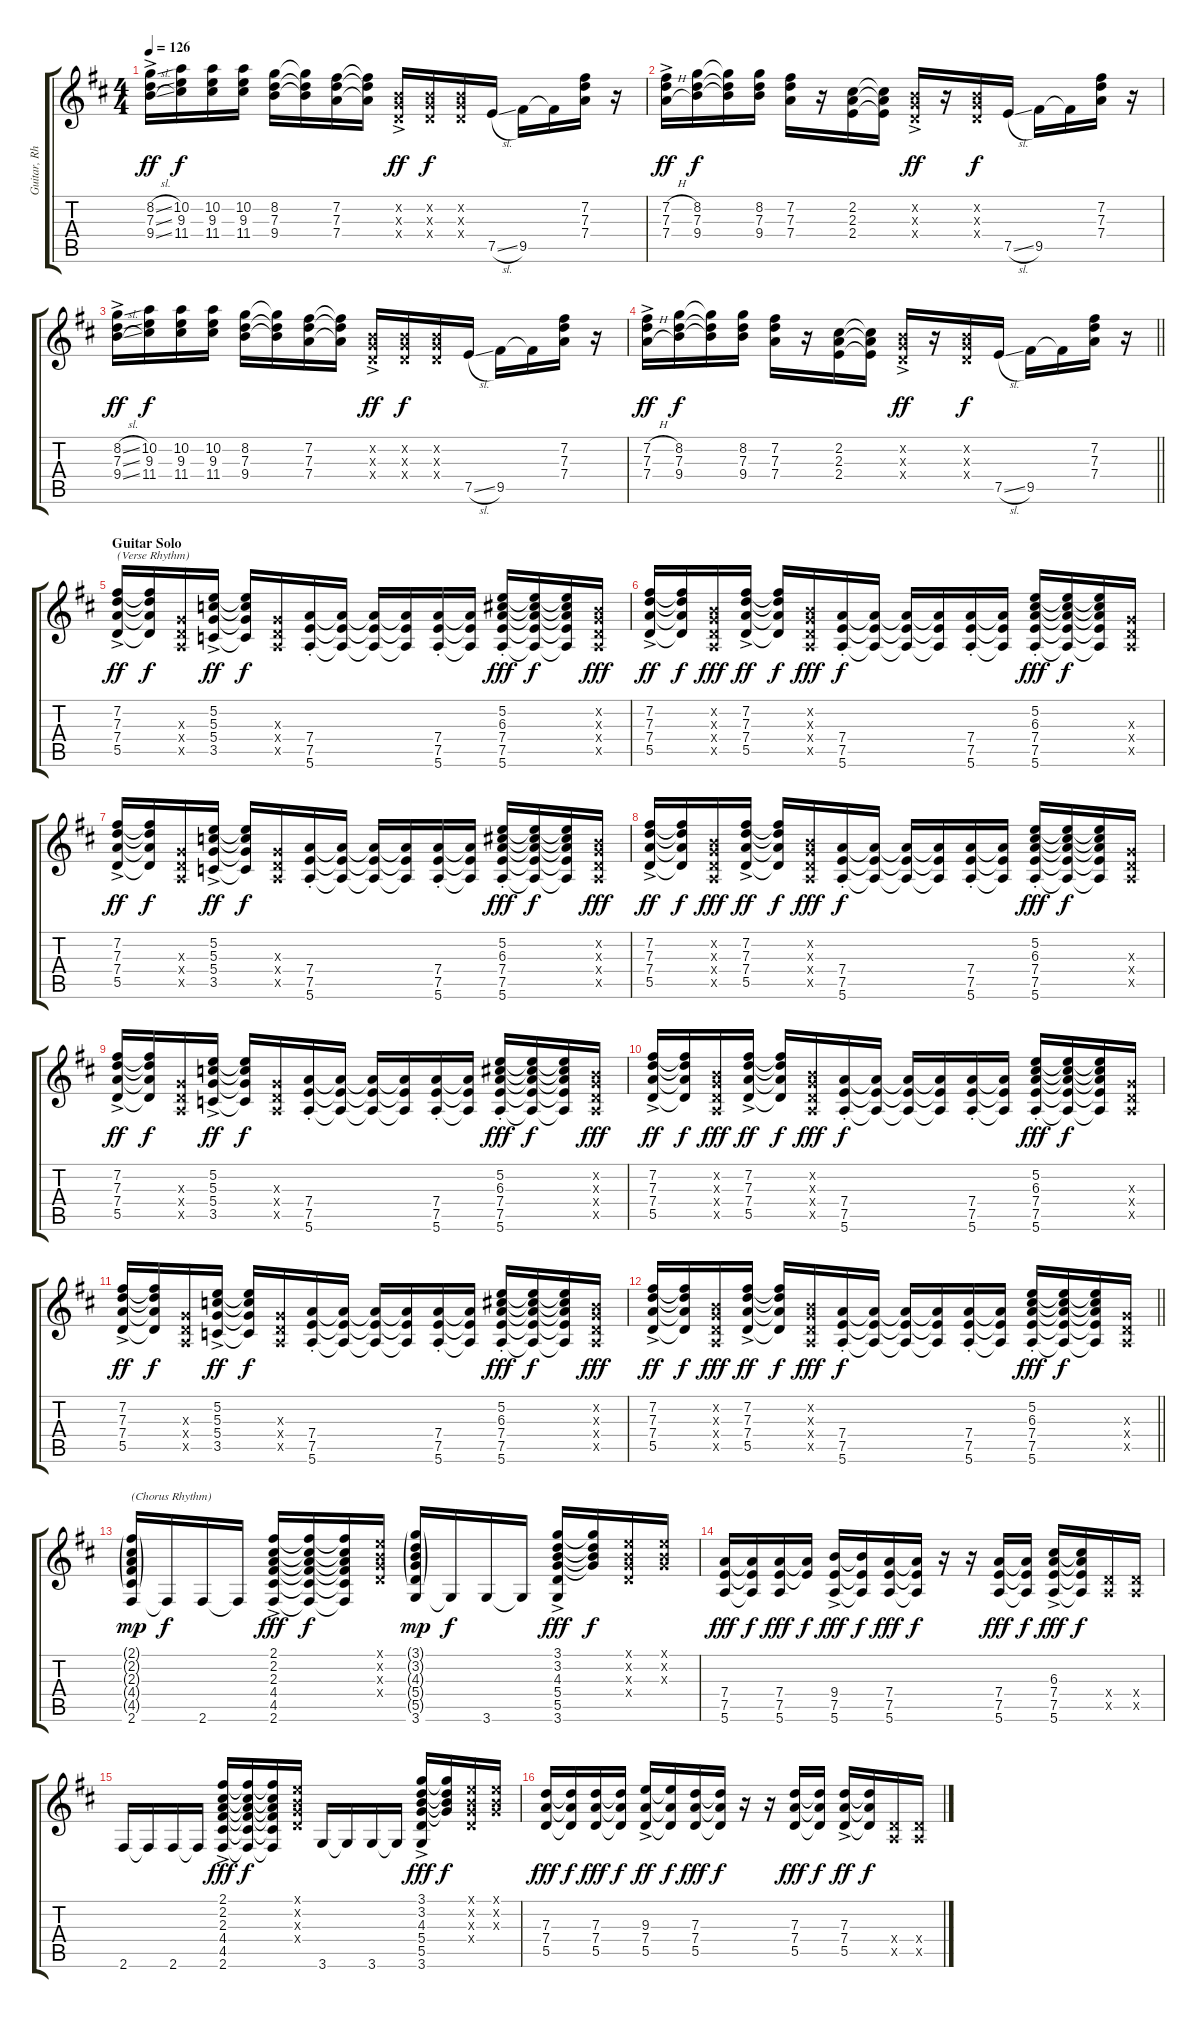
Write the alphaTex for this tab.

\track ("Guitar, Rhythm" "Guitar, Rh") {instrument overdrivenguitar}
\staff {score tabs}
\tuning (E4 B3 G3 D3 A2 E2) {hide}
\ts (4 4)
\tempo 126
\clef g2
\ks d
(8.2{sl ac} 7.3{sl ac} 9.4{sl ac}).16{dy ff} (10.2 9.3 11.4).16{dy f} (10.2 9.3 11.4).16 (10.2 9.3 11.4).16 (8.2 7.3 9.4).16 (8.2{t} 7.3{t} 9.4{t}).16 (7.2 7.3 7.4).16 (7.2{t} 7.3{t} 7.4{t}).16 (0.2{ac x} 0.3{ac x} 0.4{ac x}).16{dy ff} (0.2{x} 0.3{x} 0.4{x}).16{dy f} (0.2{x} 0.3{x} 0.4{x}).16 7.5{sl}.16 9.5.16 9.5{t}.16 (7.2 7.3 7.4).16 r.16 |
(7.2{h ac} 7.3{ac} 7.4{h ac}).16{dy ff} (8.2 7.3 9.4).16{dy f} (8.2{t} 7.3{t} 9.4{t}).16 (8.2 7.3 9.4).16 (7.2 7.3 7.4).16 r.16 (2.2 2.3 2.4).16 (2.2{t} 2.3{t} 2.4{t}).16 (0.2{ac x} 0.3{ac x} 0.4{ac x}).16{dy ff} r.16 (0.2{x} 0.3{x} 0.4{x}).16{dy f} 7.5{sl}.16 9.5.16 9.5{t}.16 (7.2 7.3 7.4).16 r.16 |
(8.2{sl ac} 7.3{sl ac} 9.4{sl ac}).16{dy ff} (10.2 9.3 11.4).16{dy f} (10.2 9.3 11.4).16 (10.2 9.3 11.4).16 (8.2 7.3 9.4).16 (8.2{t} 7.3{t} 9.4{t}).16 (7.2 7.3 7.4).16 (7.2{t} 7.3{t} 7.4{t}).16 (0.2{ac x} 0.3{ac x} 0.4{ac x}).16{dy ff} (0.2{x} 0.3{x} 0.4{x}).16{dy f} (0.2{x} 0.3{x} 0.4{x}).16 7.5{sl}.16 9.5.16 9.5{t}.16 (7.2 7.3 7.4).16 r.16 |
\barLineRight lightlight
(7.2{h ac} 7.3{ac} 7.4{h ac}).16{dy ff} (8.2 7.3 9.4).16{dy f} (8.2{t} 7.3{t} 9.4{t}).16 (8.2 7.3 9.4).16 (7.2 7.3 7.4).16 r.16 (2.2 2.3 2.4).16 (2.2{t} 2.3{t} 2.4{t}).16 (0.2{ac x} 0.3{ac x} 0.4{ac x}).16{dy ff} r.16 (0.2{x} 0.3{x} 0.4{x}).16{dy f} 7.5{sl}.16 9.5.16 9.5{t}.16 (7.2 7.3 7.4).16 r.16 |
\section ("" "Guitar Solo")
(7.2{ac} 7.3{ac} 7.4{ac} 5.5{ac}).16{txt "(Verse Rhythm)" dy ff} (7.2{t} 7.3{t} 7.4{t} 5.5{t}).16{dy f} (0.3{x} 0.4{x} 0.5{x}).16 (5.2 5.3{ac} 5.4{ac} 3.5{ac}).16{dy ff} (5.2{t} 5.3{t} 5.4{t} 3.5{t}).16{dy f} (0.3{x} 0.4{x} 0.5{x}).16 (7.4{st} 7.5{st} 5.6).16 (7.4{t} 7.5{t} 5.6{t}).16 (7.4{t} 7.5{t} 5.6{t}).16 (7.4{t} 7.5{t} 5.6{t}).16 (7.4{st} 7.5{st} 5.6).16 (7.4{t} 7.5{t} 5.6{t}).16 (5.2 6.3{st} 7.4{st} 7.5{st} 5.6).16{dy fff} (5.2{t} 6.3{t} 7.4{t} 7.5{t} 5.6{t}).16{dy f} (5.2{t} 6.3{t} 7.4{t} 7.5{t} 5.6{t}).16 (0.2{x} 0.3{x} 0.4{x} 0.5{x}).16{dy fff} |
(7.2{ac} 7.3{ac} 7.4{ac} 5.5{ac}).16{dy ff} (7.2{t} 7.3{t} 7.4{t} 5.5{t}).16{dy f} (0.2{x} 0.3{x} 0.4{x} 0.5{x}).16{dy fff} (7.2{ac} 7.3{ac} 7.4{ac} 5.5{ac}).16{dy ff} (7.2{t} 7.3{t} 7.4{t} 5.5{t}).16{dy f} (0.2{x} 0.3{x} 0.4{x} 0.5{x}).16{dy fff} (7.4{st} 7.5{st} 5.6).16{dy f} (7.4{t} 7.5{t} 5.6{t}).16 (7.4{t} 7.5{t} 5.6{t}).16 (7.4{t} 7.5{t} 5.6{t}).16 (7.4{st} 7.5{st} 5.6).16 (7.4{t} 7.5{t} 5.6{t}).16 (5.2 6.3{st} 7.4{st} 7.5{st} 5.6).16{dy fff} (5.2{t} 6.3{t} 7.4{t} 7.5{t} 5.6{t}).16{dy f} (5.2{t} 6.3{t} 7.4{t} 7.5{t} 5.6{t}).16 (0.3{x} 0.4{x} 0.5{x}).16 |
(7.2{ac} 7.3{ac} 7.4{ac} 5.5{ac}).16{dy ff} (7.2{t} 7.3{t} 7.4{t} 5.5{t}).16{dy f} (0.3{x} 0.4{x} 0.5{x}).16 (5.2 5.3{ac} 5.4{ac} 3.5{ac}).16{dy ff} (5.2{t} 5.3{t} 5.4{t} 3.5{t}).16{dy f} (0.3{x} 0.4{x} 0.5{x}).16 (7.4{st} 7.5{st} 5.6).16 (7.4{t} 7.5{t} 5.6{t}).16 (7.4{t} 7.5{t} 5.6{t}).16 (7.4{t} 7.5{t} 5.6{t}).16 (7.4{st} 7.5{st} 5.6).16 (7.4{t} 7.5{t} 5.6{t}).16 (5.2 6.3{st} 7.4{st} 7.5{st} 5.6).16{dy fff} (5.2{t} 6.3{t} 7.4{t} 7.5{t} 5.6{t}).16{dy f} (5.2{t} 6.3{t} 7.4{t} 7.5{t} 5.6{t}).16 (0.2{x} 0.3{x} 0.4{x} 0.5{x}).16{dy fff} |
(7.2{ac} 7.3{ac} 7.4{ac} 5.5{ac}).16{dy ff} (7.2{t} 7.3{t} 7.4{t} 5.5{t}).16{dy f} (0.2{x} 0.3{x} 0.4{x} 0.5{x}).16{dy fff} (7.2{ac} 7.3{ac} 7.4{ac} 5.5{ac}).16{dy ff} (7.2{t} 7.3{t} 7.4{t} 5.5{t}).16{dy f} (0.2{x} 0.3{x} 0.4{x} 0.5{x}).16{dy fff} (7.4{st} 7.5{st} 5.6).16{dy f} (7.4{t} 7.5{t} 5.6{t}).16 (7.4{t} 7.5{t} 5.6{t}).16 (7.4{t} 7.5{t} 5.6{t}).16 (7.4{st} 7.5{st} 5.6).16 (7.4{t} 7.5{t} 5.6{t}).16 (5.2 6.3{st} 7.4{st} 7.5{st} 5.6).16{dy fff} (5.2{t} 6.3{t} 7.4{t} 7.5{t} 5.6{t}).16{dy f} (5.2{t} 6.3{t} 7.4{t} 7.5{t} 5.6{t}).16 (0.3{x} 0.4{x} 0.5{x}).16 |
(7.2{ac} 7.3{ac} 7.4{ac} 5.5{ac}).16{dy ff} (7.2{t} 7.3{t} 7.4{t} 5.5{t}).16{dy f} (0.3{x} 0.4{x} 0.5{x}).16 (5.2 5.3{ac} 5.4{ac} 3.5{ac}).16{dy ff} (5.2{t} 5.3{t} 5.4{t} 3.5{t}).16{dy f} (0.3{x} 0.4{x} 0.5{x}).16 (7.4{st} 7.5{st} 5.6).16 (7.4{t} 7.5{t} 5.6{t}).16 (7.4{t} 7.5{t} 5.6{t}).16 (7.4{t} 7.5{t} 5.6{t}).16 (7.4{st} 7.5{st} 5.6).16 (7.4{t} 7.5{t} 5.6{t}).16 (5.2 6.3{st} 7.4{st} 7.5{st} 5.6).16{dy fff} (5.2{t} 6.3{t} 7.4{t} 7.5{t} 5.6{t}).16{dy f} (5.2{t} 6.3{t} 7.4{t} 7.5{t} 5.6{t}).16 (0.2{x} 0.3{x} 0.4{x} 0.5{x}).16{dy fff} |
(7.2{ac} 7.3{ac} 7.4{ac} 5.5{ac}).16{dy ff} (7.2{t} 7.3{t} 7.4{t} 5.5{t}).16{dy f} (0.2{x} 0.3{x} 0.4{x} 0.5{x}).16{dy fff} (7.2{ac} 7.3{ac} 7.4{ac} 5.5{ac}).16{dy ff} (7.2{t} 7.3{t} 7.4{t} 5.5{t}).16{dy f} (0.2{x} 0.3{x} 0.4{x} 0.5{x}).16{dy fff} (7.4{st} 7.5{st} 5.6).16{dy f} (7.4{t} 7.5{t} 5.6{t}).16 (7.4{t} 7.5{t} 5.6{t}).16 (7.4{t} 7.5{t} 5.6{t}).16 (7.4{st} 7.5{st} 5.6).16 (7.4{t} 7.5{t} 5.6{t}).16 (5.2 6.3{st} 7.4{st} 7.5{st} 5.6).16{dy fff} (5.2{t} 6.3{t} 7.4{t} 7.5{t} 5.6{t}).16{dy f} (5.2{t} 6.3{t} 7.4{t} 7.5{t} 5.6{t}).16 (0.3{x} 0.4{x} 0.5{x}).16 |
(7.2{ac} 7.3{ac} 7.4{ac} 5.5{ac}).16{dy ff} (7.2{t} 7.3{t} 7.4{t} 5.5{t}).16{dy f} (0.3{x} 0.4{x} 0.5{x}).16 (5.2 5.3{ac} 5.4{ac} 3.5{ac}).16{dy ff} (5.2{t} 5.3{t} 5.4{t} 3.5{t}).16{dy f} (0.3{x} 0.4{x} 0.5{x}).16 (7.4{st} 7.5{st} 5.6).16 (7.4{t} 7.5{t} 5.6{t}).16 (7.4{t} 7.5{t} 5.6{t}).16 (7.4{t} 7.5{t} 5.6{t}).16 (7.4{st} 7.5{st} 5.6).16 (7.4{t} 7.5{t} 5.6{t}).16 (5.2 6.3{st} 7.4{st} 7.5{st} 5.6).16{dy fff} (5.2{t} 6.3{t} 7.4{t} 7.5{t} 5.6{t}).16{dy f} (5.2{t} 6.3{t} 7.4{t} 7.5{t} 5.6{t}).16 (0.2{x} 0.3{x} 0.4{x} 0.5{x}).16{dy fff} |
\barLineRight lightlight
(7.2{ac} 7.3{ac} 7.4{ac} 5.5{ac}).16{dy ff} (7.2{t} 7.3{t} 7.4{t} 5.5{t}).16{dy f} (0.2{x} 0.3{x} 0.4{x} 0.5{x}).16{dy fff} (7.2{ac} 7.3{ac} 7.4{ac} 5.5{ac}).16{dy ff} (7.2{t} 7.3{t} 7.4{t} 5.5{t}).16{dy f} (0.2{x} 0.3{x} 0.4{x} 0.5{x}).16{dy fff} (7.4{st} 7.5{st} 5.6).16{dy f} (7.4{t} 7.5{t} 5.6{t}).16 (7.4{t} 7.5{t} 5.6{t}).16 (7.4{t} 7.5{t} 5.6{t}).16 (7.4{st} 7.5{st} 5.6).16 (7.4{t} 7.5{t} 5.6{t}).16 (5.2 6.3{st} 7.4{st} 7.5{st} 5.6).16{dy fff} (5.2{t} 6.3{t} 7.4{t} 7.5{t} 5.6{t}).16{dy f} (5.2{t} 6.3{t} 7.4{t} 7.5{t} 5.6{t}).16 (0.3{x} 0.4{x} 0.5{x}).16 |
(2.1{g} 2.2{g} 2.3{g} 4.4{g} 4.5{g} 2.6).16{txt "(Chorus Rhythm)" dy mp} 2.6{t}.16{dy f} 2.6.16 2.6{t}.16 (2.1{ac} 2.2{ac} 2.3{ac} 4.4{ac} 4.5 2.6).16{dy fff} (2.1{t} 2.2{t} 2.3{t} 4.4{t} 4.5{t} 2.6{t}).16{dy f} (2.1{t} 2.2{t} 2.3{t} 4.4{t} 4.5{t} 2.6{t}).16 (0.1{x} 0.2{x} 0.3{x} 0.4{x}).16 (3.1{g} 3.2{g} 4.3{g} 5.4{g} 5.5{g} 3.6).16{dy mp} 3.6{t}.16{dy f} 3.6.16 3.6{t}.16 (3.1{ac} 3.2{ac} 4.3{ac} 5.4 5.5 3.6).16{dy fff} (3.1{t} 3.2{t} 4.3{t} 5.4{t}).16{dy f} (0.1{x} 0.2{x} 0.3{x} 0.4{x}).16 (0.1{x} 0.2{x} 0.3{x}).16 |
(7.4 7.5 5.6).16{dy fff} (7.4{t} 7.5{t} 5.6{t}).16{dy f} (7.4 7.5 5.6).16{dy fff} (7.4{t} 7.5{t}).16{dy f} (9.4{ac} 7.5{ac} 5.6).16{dy fff} (9.4{t} 7.5{t} 5.6{t}).16{dy f} (7.4 7.5 5.6).16{dy fff} (7.4{t} 7.5{t} 5.6{t}).16{dy f} r.16 r.16 (7.4 7.5 5.6).16{dy fff} (7.4{t} 7.5{t} 5.6{t}).16{dy f} (6.3 7.4{ac} 7.5{ac} 5.6).16{dy fff} (6.3{t} 7.4{t} 7.5{t} 5.6{t}).16{dy f} (0.4{x} 0.5{x}).16 (0.4{x} 0.5{x}).16 |
2.6.16 2.6{t}.16 2.6.16 2.6{t}.16 (2.1{ac} 2.2{ac} 2.3{ac} 4.4{ac} 4.5 2.6).16{dy fff} (2.1{t} 2.2{t} 2.3{t} 4.4{t} 4.5{t} 2.6{t}).16{dy f} (2.1{t} 2.2{t} 2.3{t} 4.4{t} 4.5{t} 2.6{t}).16 (0.1{x} 0.2{x} 0.3{x} 0.4{x}).16 3.6.16 3.6{t}.16 3.6.16 3.6{t}.16 (3.1{ac} 3.2{ac} 4.3{ac} 5.4 5.5 3.6).16{dy fff} (3.1{t} 3.2{t} 4.3{t} 5.4{t}).16{dy f} (0.1{x} 0.2{x} 0.3{x} 0.4{x}).16 (0.1{x} 0.2{x} 0.3{x}).16 |
(7.3 7.4 5.5).16{dy fff} (7.3{t} 7.4{t} 5.5{t}).16{dy f} (7.3 7.4 5.5).16{dy fff} (7.3{t} 7.4{t} 5.5{t}).16{dy f} (9.3 7.4{ac} 5.5{ac}).16{dy ff} (9.3{t} 7.4{t} 5.5{t}).16{dy f} (7.3 7.4 5.5).16{dy fff} (7.3{t} 7.4{t} 5.5{t}).16{dy f} r.16 r.16 (7.3 7.4 5.5).16{dy fff} (7.3{t} 7.4{t} 5.5{t}).16{dy f} (7.3 7.4{ac} 5.5{ac}).16{dy ff} (7.3{t} 7.4{t} 5.5{t}).16{dy f} (0.4{x} 0.5{x}).16 (0.4{x} 0.5{x}).16
